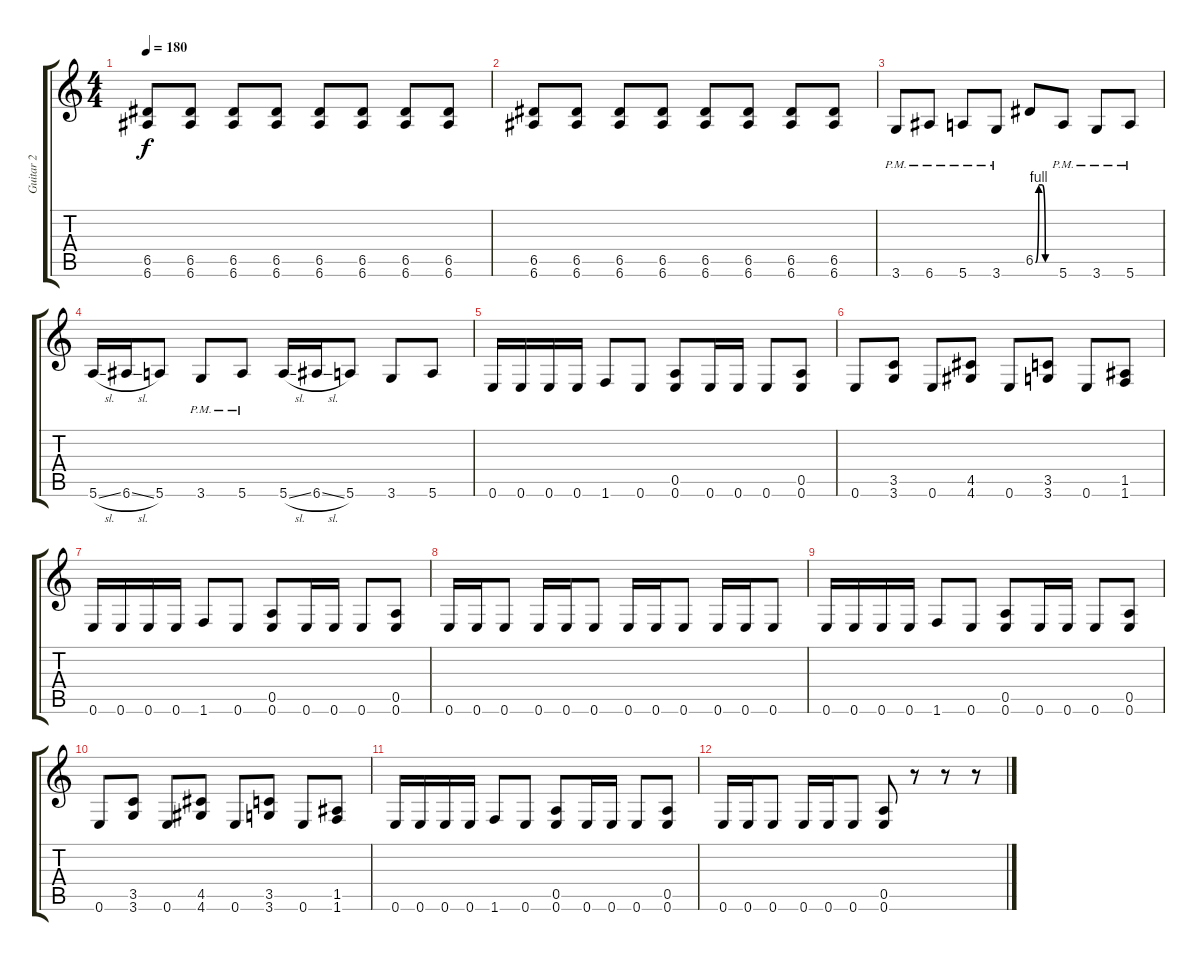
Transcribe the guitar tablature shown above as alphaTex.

\track ("Guitar 2" "Guitar 2") {instrument overdrivenguitar}
\staff {score tabs}
\tuning (E4 B3 G3 D3 A2 E2) {hide}
\ts (4 4)
\tempo 180
\clef g2
\ks c
(6.5 6.6).8{dy f} (6.5 6.6).8 (6.5 6.6).8 (6.5 6.6).8 (6.5 6.6).8 (6.5 6.6).8 (6.5 6.6).8 (6.5 6.6).8 |
(6.5 6.6).8 (6.5 6.6).8 (6.5 6.6).8 (6.5 6.6).8 (6.5 6.6).8 (6.5 6.6).8 (6.5 6.6).8 (6.5 6.6).8 |
3.6{pm}.8 6.6{pm}.8 5.6{pm}.8 3.6{pm}.8 6.5{be (custom 0 0 10 4 20 4 30 0 60 0)}.8 5.6{pm}.8 3.6{pm}.8 5.6{pm}.8 |
5.6{sl}.16 6.6{sl}.16 5.6.8 3.6{pm}.8 5.6{pm}.8 5.6{sl}.16 6.6{sl}.16 5.6.8 3.6.8 5.6.8 |
0.6.16 0.6.16 0.6.16 0.6.16 1.6.8 0.6.8 (0.5 0.6).8 0.6.16 0.6.16 0.6.8 (0.5 0.6).8 |
0.6.8 (3.5 3.6).8 0.6.8 (4.5 4.6).8 0.6.8 (3.5 3.6).8 0.6.8 (1.5 1.6).8 |
0.6.16 0.6.16 0.6.16 0.6.16 1.6.8 0.6.8 (0.5 0.6).8 0.6.16 0.6.16 0.6.8 (0.5 0.6).8 |
0.6.16 0.6.16 0.6.8 0.6.16 0.6.16 0.6.8 0.6.16 0.6.16 0.6.8 0.6.16 0.6.16 0.6.8 |
0.6.16 0.6.16 0.6.16 0.6.16 1.6.8 0.6.8 (0.5 0.6).8 0.6.16 0.6.16 0.6.8 (0.5 0.6).8 |
0.6.8 (3.5 3.6).8 0.6.8 (4.5 4.6).8 0.6.8 (3.5 3.6).8 0.6.8 (1.5 1.6).8 |
0.6.16 0.6.16 0.6.16 0.6.16 1.6.8 0.6.8 (0.5 0.6).8 0.6.16 0.6.16 0.6.8 (0.5 0.6).8 |
0.6.16 0.6.16 0.6.8 0.6.16 0.6.16 0.6.8 (0.5 0.6).8 r.8 r.8 r.8
